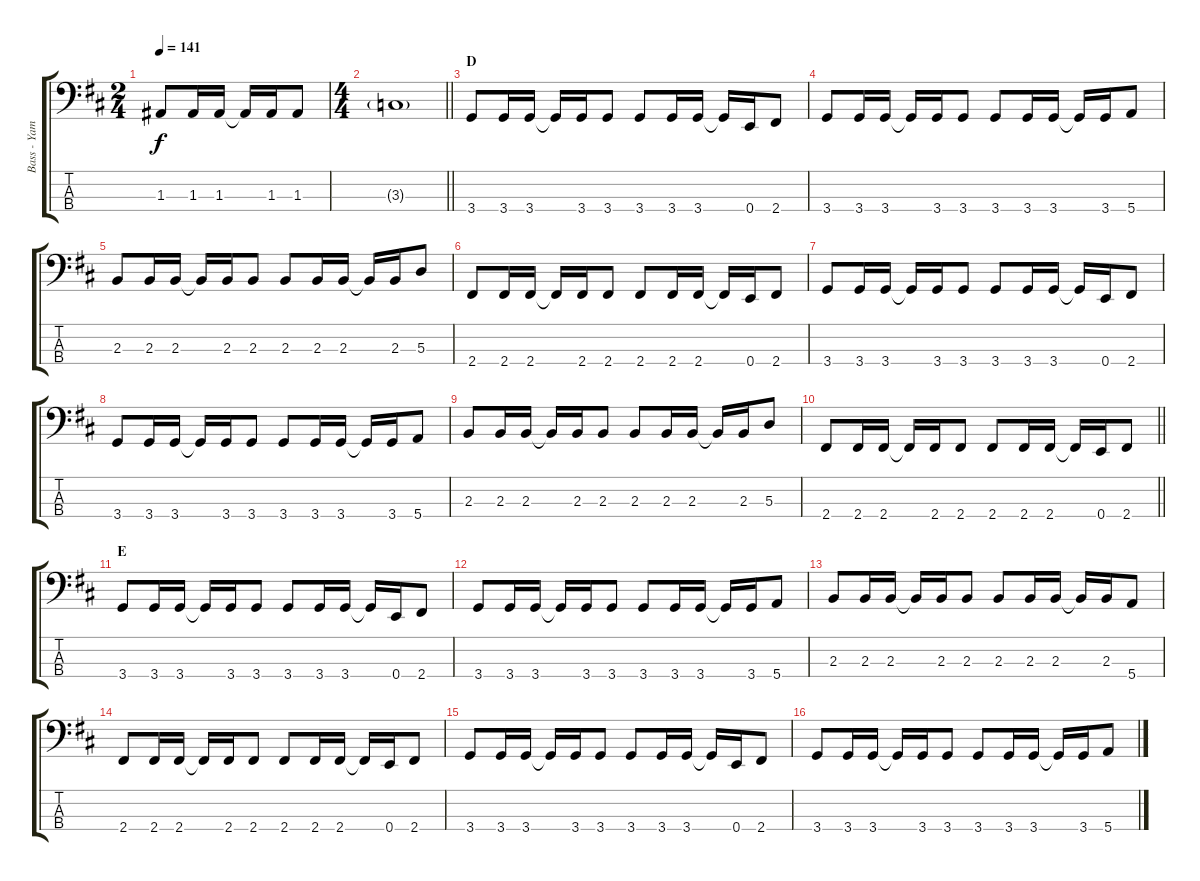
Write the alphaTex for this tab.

\track ("Bass - Yamada" "Bass - Yam") {instrument electricbasspick}
\staff {score tabs}
\tuning (G2 D2 A1 E1) {hide}
\ts (2 4)
\tempo 141
\clef f4
\ks d
1.3.8{dy f} 1.3.16 1.3.16 1.3{t}.16 1.3.16 1.3.8 |
\ts (4 4)
\barLineRight lightlight
3.3{g}.1 |
\section ("" "D")
3.4.8 3.4.16 3.4.16 3.4{t}.16 3.4.16 3.4.8 3.4.8 3.4.16 3.4.16 3.4{t}.16 0.4.16 2.4.8 |
3.4.8 3.4.16 3.4.16 3.4{t}.16 3.4.16 3.4.8 3.4.8 3.4.16 3.4.16 3.4{t}.16 3.4.16 5.4.8 |
2.3.8 2.3.16 2.3.16 2.3{t}.16 2.3.16 2.3.8 2.3.8 2.3.16 2.3.16 2.3{t}.16 2.3.16 5.3.8 |
2.4.8 2.4.16 2.4.16 2.4{t}.16 2.4.16 2.4.8 2.4.8 2.4.16 2.4.16 2.4{t}.16 0.4.16 2.4.8 |
3.4.8 3.4.16 3.4.16 3.4{t}.16 3.4.16 3.4.8 3.4.8 3.4.16 3.4.16 3.4{t}.16 0.4.16 2.4.8 |
3.4.8 3.4.16 3.4.16 3.4{t}.16 3.4.16 3.4.8 3.4.8 3.4.16 3.4.16 3.4{t}.16 3.4.16 5.4.8 |
2.3.8 2.3.16 2.3.16 2.3{t}.16 2.3.16 2.3.8 2.3.8 2.3.16 2.3.16 2.3{t}.16 2.3.16 5.3.8 |
\barLineRight lightlight
2.4.8 2.4.16 2.4.16 2.4{t}.16 2.4.16 2.4.8 2.4.8 2.4.16 2.4.16 2.4{t}.16 0.4.16 2.4.8 |
\section ("" "E")
3.4.8 3.4.16 3.4.16 3.4{t}.16 3.4.16 3.4.8 3.4.8 3.4.16 3.4.16 3.4{t}.16 0.4.16 2.4.8 |
3.4.8 3.4.16 3.4.16 3.4{t}.16 3.4.16 3.4.8 3.4.8 3.4.16 3.4.16 3.4{t}.16 3.4.16 5.4.8 |
2.3.8 2.3.16 2.3.16 2.3{t}.16 2.3.16 2.3.8 2.3.8 2.3.16 2.3.16 2.3{t}.16 2.3.16 5.4.8 |
2.4.8 2.4.16 2.4.16 2.4{t}.16 2.4.16 2.4.8 2.4.8 2.4.16 2.4.16 2.4{t}.16 0.4.16 2.4.8 |
3.4.8 3.4.16 3.4.16 3.4{t}.16 3.4.16 3.4.8 3.4.8 3.4.16 3.4.16 3.4{t}.16 0.4.16 2.4.8 |
3.4.8 3.4.16 3.4.16 3.4{t}.16 3.4.16 3.4.8 3.4.8 3.4.16 3.4.16 3.4{t}.16 3.4.16 5.4.8
